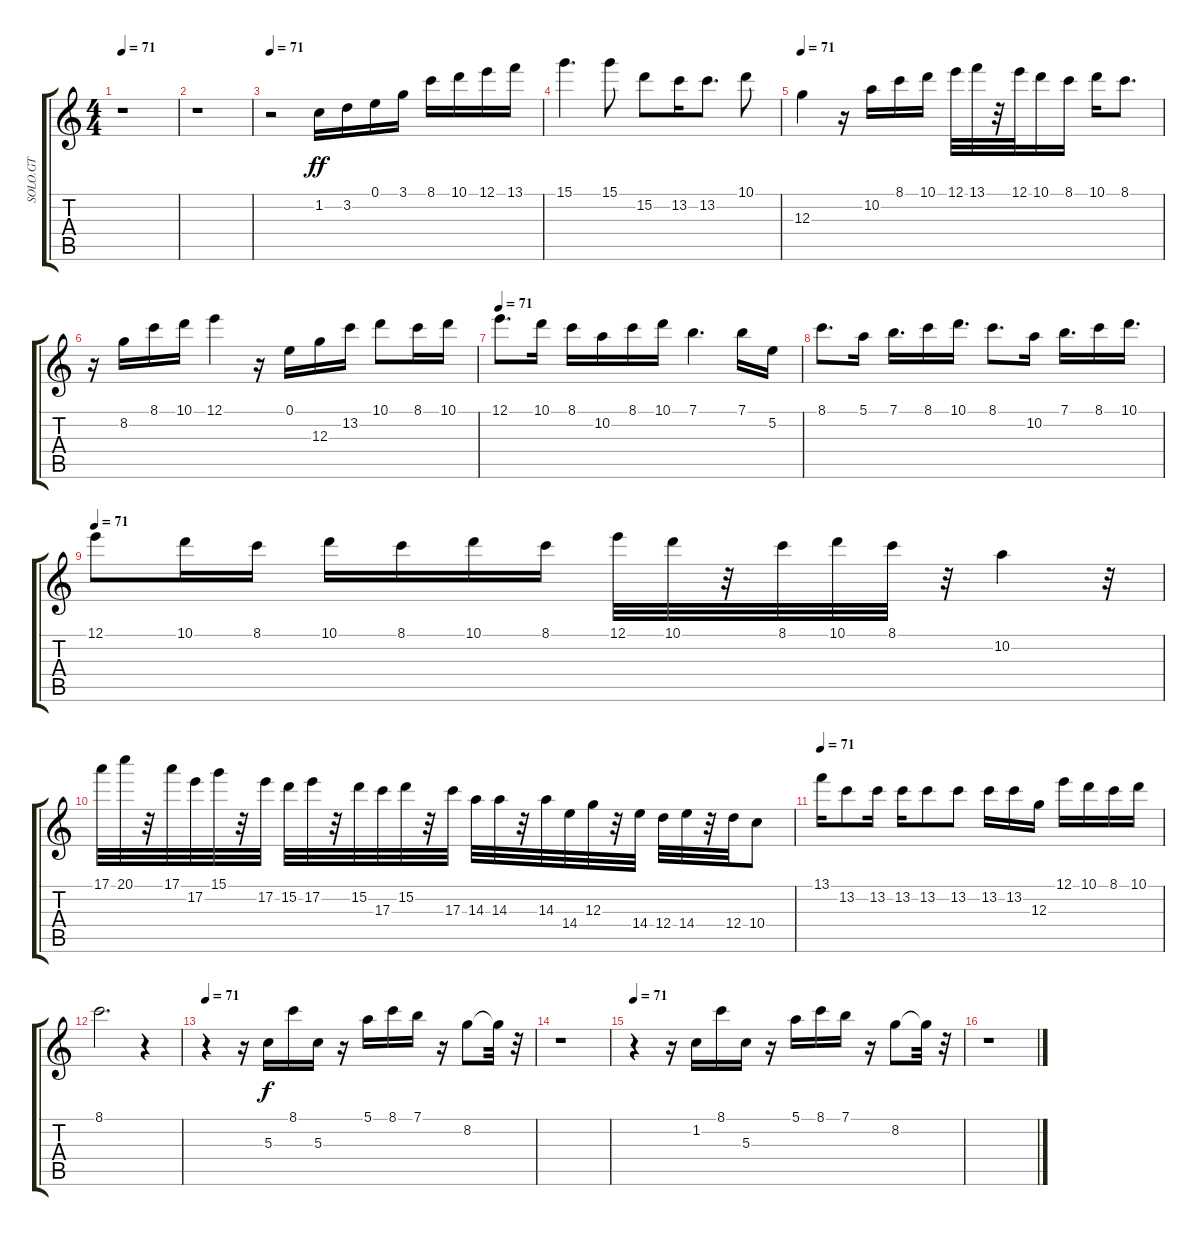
\track ("SOLO.GT" "SOLO.GT") {instrument overdrivenguitar}
\staff {score tabs}
\tuning (E4 B3 G3 D3 A2 E2) {hide}
\ts (4 4)
\tempo 71
\clef g2
\ks c
r.1{dy f} |
r.1 |
\tempo 71
r.2 1.2.16{dy ff volume 15 instrument distortionguitar} 3.2.16 0.1.16 3.1.16 8.1.16 10.1.16 12.1.16 13.1.16 |
15.1.4{d} 15.1.8 15.2.8 13.2.16 13.2.8{d txt ""} 10.1.8 |
\tempo 71
12.3.4 r.16 10.2.16 8.1.16 10.1.16 12.1.32 13.1.32 r.32 12.1.32 10.1.16 8.1.16 10.1.16 8.1.8{d} |
r.16 8.2.16 8.1.16 10.1.16 12.1.4 r.16 0.1.16 12.3.16 13.2.16 10.1.8 8.1.16 10.1.16 |
\tempo 71
12.1.8{d} 10.1.16 8.1.16 10.2.16 8.1.16 10.1.16 7.1.4{d} 7.1.16 5.2.16 |
8.1.8{d} 5.1.16 7.1.16{d} 8.1.16 10.1.16{d} 8.1.8{d} 10.2.16 7.1.16{d} 8.1.16 10.1.16{d} |
\tempo 71
12.1.8 10.1.16 8.1.16 10.1.16 8.1.16 10.1.16 8.1.16 12.1.32 10.1.32 r.32 8.1.32 10.1.32 8.1.32 r.32 10.2.4 r.32 |
17.1.32 20.1.32 r.32 17.1.32 17.2.32 15.1.32 r.32 17.2.32 15.2.32 17.2.32 r.32 15.2.32 17.3.32 15.2.32 r.32 17.3.32 14.3.32 14.3.32 r.32 14.3.32 14.4.32 12.3.32 r.32 14.4.32 12.4.32 14.4.32 r.32 12.4.32 10.4.8 |
\tempo 71
13.1.16 13.2.8 13.2.16 13.2.16 13.2.8 13.2.8 13.2.16 13.2.16 12.3.16 12.1.16 10.1.16 8.1.16 10.1.16 |
8.1.2{d} r.4 |
\tempo 71
r.4 r.16 5.3.16{dy f instrument musicbox} 8.1.16 5.3.16 r.16 5.1.16 8.1.16 7.1.16 r.16 8.2.8 8.2{t}.32 r.32 |
r.1 |
\tempo 71
r.4 r.16 1.2.16 8.1.16 5.3.16 r.16 5.1.16 8.1.16 7.1.16 r.16 8.2.8 8.2{t}.32 r.32 |
r.1
